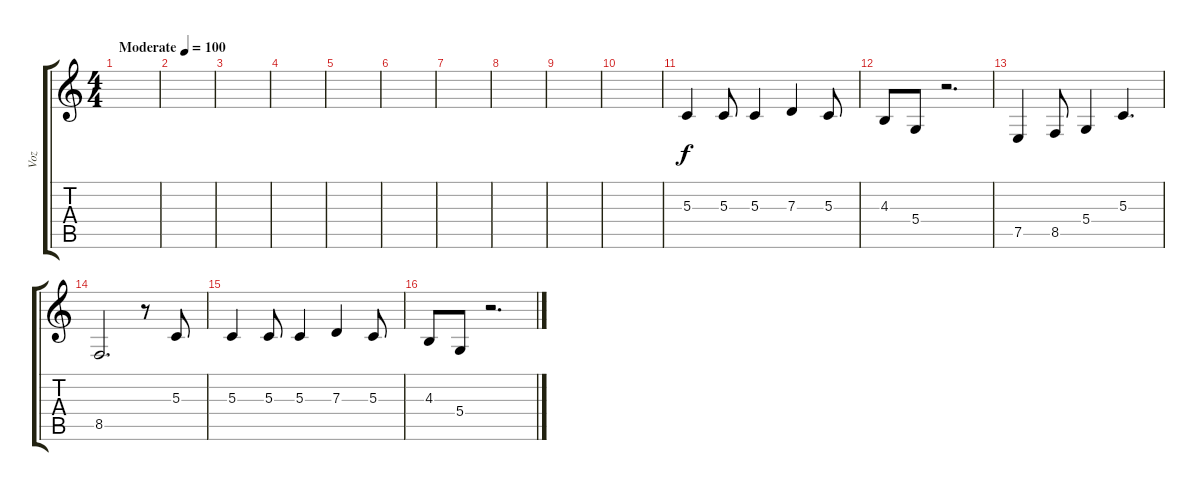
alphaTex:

\track ("Voz" "Voz") {instrument voiceoohs}
\staff {score tabs}
\tuning (E4 B3 G3 D3 A2 E2) {hide}
\ts (4 4)
\tempo (100 "Moderate")
\clef g2
\ks c
|
|
|
|
|
|
|
|
|
|
5.3.4 5.3.8 5.3.4 7.3.4 5.3.8 |
4.3.8 5.4.8 r.2{d} |
7.5.4 8.5.8 5.4.4 5.3.4{d} |
8.5.2{d} r.8 5.3.8 |
5.3.4 5.3.8 5.3.4 7.3.4 5.3.8 |
4.3.8 5.4.8 r.2{d}
